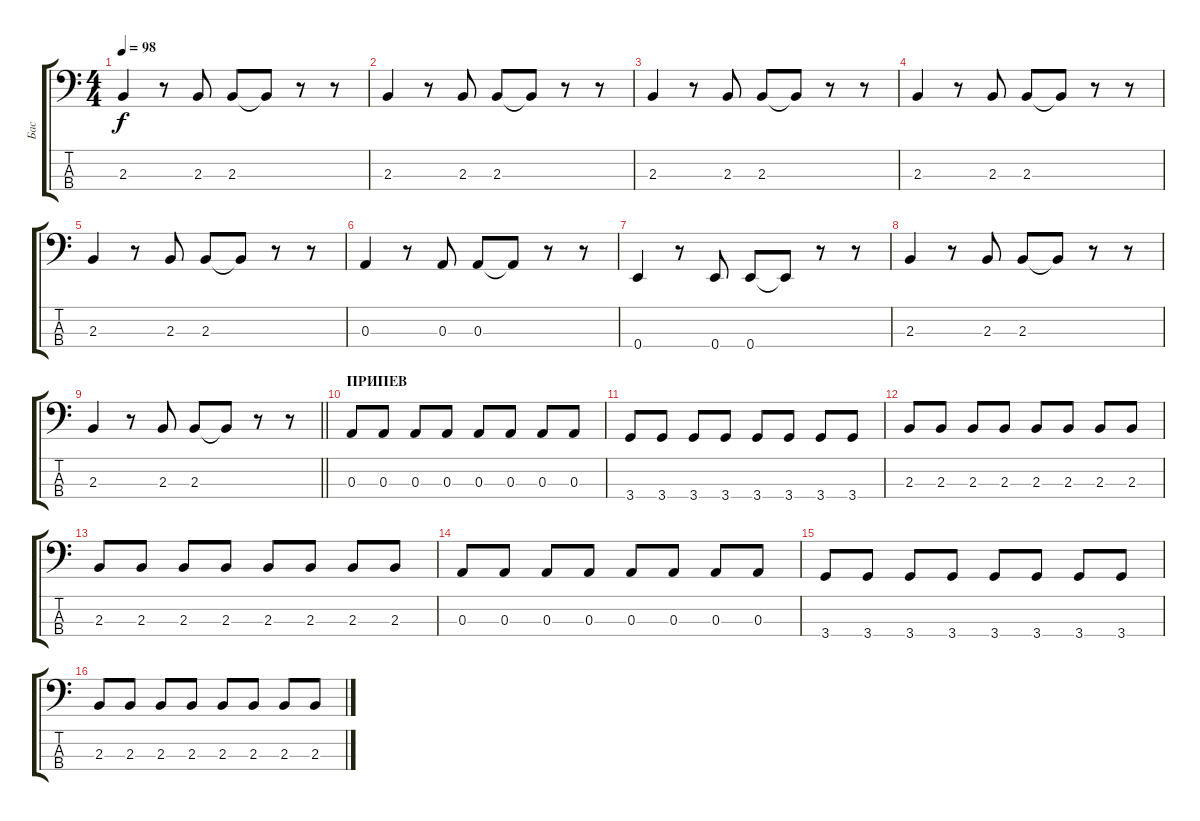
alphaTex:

\track ("Бас" "Бас") {instrument electricbassfinger}
\staff {score tabs}
\tuning (G2 D2 A1 E1) {hide}
\ts (4 4)
\tempo 98
\clef f4
\ks c
2.3.4{dy f} r.8 2.3.8 2.3.8 2.3{t}.8 r.8 r.8 |
2.3.4 r.8 2.3.8 2.3.8 2.3{t}.8 r.8 r.8 |
2.3.4 r.8 2.3.8 2.3.8 2.3{t}.8 r.8 r.8 |
2.3.4 r.8 2.3.8 2.3.8 2.3{t}.8 r.8 r.8 |
2.3.4 r.8 2.3.8 2.3.8 2.3{t}.8 r.8 r.8 |
0.3.4 r.8 0.3.8 0.3.8 0.3{t}.8 r.8 r.8 |
0.4.4 r.8 0.4.8 0.4.8 0.4{t}.8 r.8 r.8 |
2.3.4 r.8 2.3.8 2.3.8 2.3{t}.8 r.8 r.8 |
\barLineRight lightlight
2.3.4 r.8 2.3.8 2.3.8 2.3{t}.8 r.8 r.8 |
\section ("" "ПРИПЕВ")
0.3.8 0.3.8 0.3.8 0.3.8 0.3.8 0.3.8 0.3.8 0.3.8 |
3.4.8 3.4.8 3.4.8 3.4.8 3.4.8 3.4.8 3.4.8 3.4.8 |
2.3.8 2.3.8 2.3.8 2.3.8 2.3.8 2.3.8 2.3.8 2.3.8 |
2.3.8 2.3.8 2.3.8 2.3.8 2.3.8 2.3.8 2.3.8 2.3.8 |
0.3.8 0.3.8 0.3.8 0.3.8 0.3.8 0.3.8 0.3.8 0.3.8 |
3.4.8 3.4.8 3.4.8 3.4.8 3.4.8 3.4.8 3.4.8 3.4.8 |
2.3.8 2.3.8 2.3.8 2.3.8 2.3.8 2.3.8 2.3.8 2.3.8
